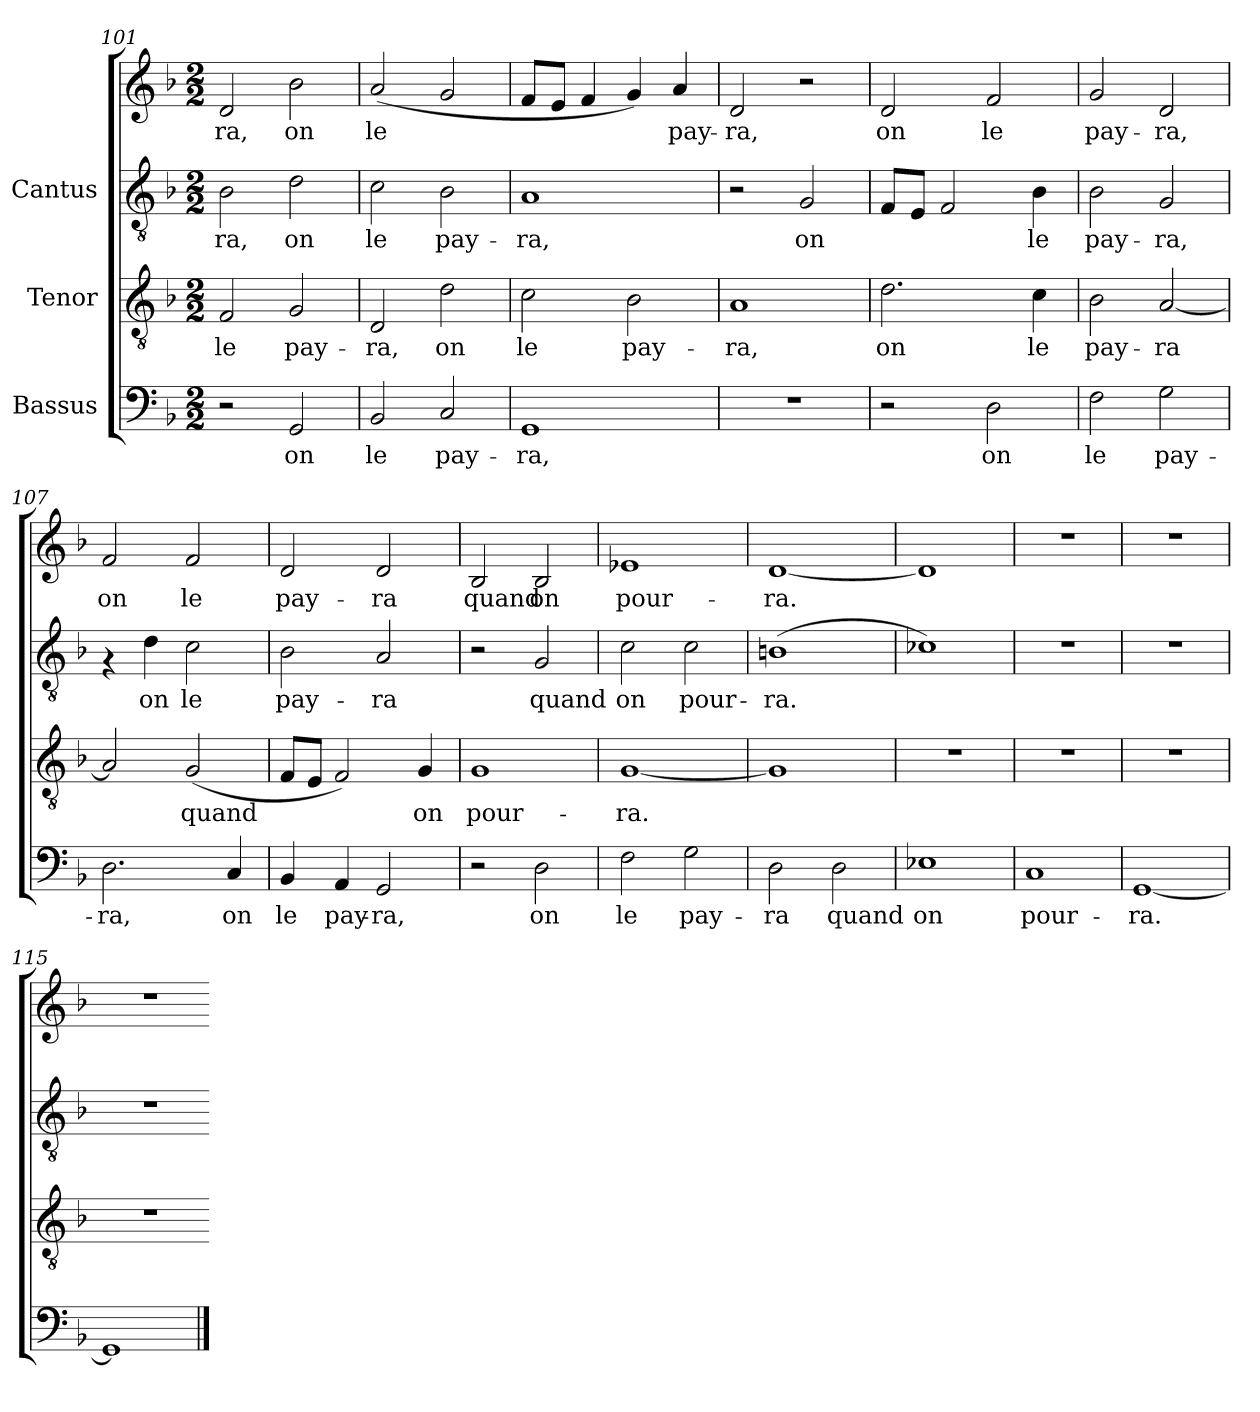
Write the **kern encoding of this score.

**kern	**text	**kern	**text	**kern	**text	**kern	**text
*part3	*part3	*part2	*part2	*part1	*part1	*part1	*part1
*staff4	*staff4	*staff3	*staff3	*staff2	*staff2	*staff1	*staff1
*I"Bassus	*	*I"Tenor	*	*I"Cantus	*	*	*
!!LO:LB:g=z
*clefF4	*	*clefGv2	*	*clefGv2	*	*clefG2	*
*k[b-]	*	*k[b-]	*	*k[b-]	*	*k[b-]	*
*F:	*	*F:	*	*F:	*	*F:	*
*M2/2	*	*M2/2	*	*M2/2	*	*M2/2	*
=101	=101	=101	=101	=101	=101	=101	=101
!	!	!	!LO:LY:b:cj	!	!LO:LY:b:cj	!	!LO:LY:b:cj
2r	.	2F/	le	2B-\	ra,	2d/	-ra,
!	!LO:LY:b:cj	!	!LO:LY:b:cj	!	!LO:LY:b:cj	!	!LO:LY:b:cj
2GG/	on	2G/	pay-	2d\	on	2b-\	on
!!LO:LB:g=z
=102	=102	=102	=102	=102	=102	=102	=102
!	!LO:LY:b:cj	!	!LO:LY:b:cj	!	!LO:LY:b:cj	!	!LO:LY:b:cj
2BB-/	le	2D/	-ra,	2c\	le	(<2a/	le
!	!LO:LY:b:cj	!	!LO:LY:b:cj	!	!LO:LY:b:cj	!	!LO:LY:b:cj
2C/	pay-	2d\	on	2B-\	pay-	2g/	.
!!LO:PB:g=z
=103	=103	=103	=103	=103	=103	=103	=103
!	!LO:LY:b:cj	!	!LO:LY:b:cj	!	!LO:LY:b:cj	!	!LO:LY:b:cj
1GG	-ra,	2c\	le	1A	-ra,	8f/L	-
!	!	!	!	!	!	!	!LO:LY:b:cj
.	.	.	.	.	.	8e/J	.
!	!	!	!	!	!	!	!LO:LY:b:cj
.	.	.	.	.	.	4f/	.
!	!	!	!LO:LY:b:cj	!	!	!	!LO:LY:b:cj
.	.	2B-\	pay-	.	.	4g/)	.
!	!	!	!	!	!	!	!LO:LY:b:cj
.	.	.	.	.	.	4a/	pay-
!!LO:LB:g=z
=104	=104	=104	=104	=104	=104	=104	=104
!	!	!	!LO:LY:b:cj	!	!	!	!LO:LY:b:cj
1r	.	1A	-ra,	2r	.	2d/	ra,
!	!	!	!	!	!LO:LY:b:cj	!	!
.	.	.	.	2G/	on	2r	.
!!LO:LB:g=z
=105	=105	=105	=105	=105	=105	=105	=105
!	!	!	!LO:LY:b:cj	!	!LO:LY:b:cj	!	!LO:LY:b:cj
2r	.	2.d\	on	8F/L	.	2d/	on
!	!	!	!	!	!LO:LY:b:cj	!	!
.	.	.	.	8E/J	.	.	.
!	!	!	!	!	!LO:LY:b:cj	!	!
.	.	.	.	2F/	.	.	.
!	!LO:LY:b:cj	!	!	!	!	!	!LO:LY:b:cj
2D\	on	.	.	.	.	2f/	le
!	!	!	!LO:LY:b:cj	!	!LO:LY:b:cj	!	!
.	.	4c\	le	4B-\	le	.	.
!!LO:LB:g=z
=106	=106	=106	=106	=106	=106	=106	=106
!	!LO:LY:b:cj	!	!LO:LY:b:cj	!	!LO:LY:b:cj	!	!LO:LY:b:cj
2F\	le	2B-\	pay-	2B-\	pay-	2g/	pay-
!	!LO:LY:b:cj	!	!LO:LY:b:cj	!	!LO:LY:b:cj	!	!LO:LY:b:cj
2G\	pay-	[<2A/	-ra	2G/	-ra,	2d/	-ra,
=107	=107	=107	=107	=107	=107	=107	=107
!	!LO:LY:b:cj	!	!LO:LY:b:cj	!	!	!	!LO:LY:b:cj
2.D\	-ra,	2A/]	.	4rF	.	2f/	on
!	!	!	!	!	!LO:LY:b:cj	!	!
.	.	.	.	4d\	on	.	.
!	!	!	!LO:LY:b:cj	!	!LO:LY:b:cj	!	!LO:LY:b:cj
.	.	(<2G/	quand	2c\	le	2f/	le
!	!LO:LY:b:cj	!	!	!	!	!	!
4C/	on	.	.	.	.	.	.
=108	=108	=108	=108	=108	=108	=108	=108
!	!LO:LY:b:cj	!	!LO:LY:b:cj	!	!LO:LY:b:cj	!	!LO:LY:b:cj
4BB-/	le	8F/L	.	2B-\	pay-	2d/	pay-
!	!	!	!LO:LY:b:cj	!	!	!	!
.	.	8E/J	.	.	.	.	.
!	!LO:LY:b:cj	!	!LO:LY:b:cj	!	!	!	!
4AA/	pay-	2F/)	.	.	.	.	.
!	!LO:LY:b:cj	!	!	!	!LO:LY:b:cj	!	!LO:LY:b:cj
2GG/	-ra,	.	.	2A/	-ra	2d/	-ra
!	!	!	!LO:LY:b:cj	!	!	!	!
.	.	4G/	on	.	.	.	.
=109	=109	=109	=109	=109	=109	=109	=109
!	!	!	!LO:LY:b:cj	!	!	!	!LO:LY:b:cj
2r	.	1G	pour-	2r	.	2B-/	quand
!	!LO:LY:b:cj	!	!	!	!LO:LY:b:cj	!	!LO:LY:b:cj
2D\	on	.	.	2G/	quand	2B-/	on
=110	=110	=110	=110	=110	=110	=110	=110
!	!LO:LY:b:cj	!	!LO:LY:b:cj	!	!LO:LY:b:cj	!	!LO:LY:b:cj
2F\	le	[<1G	-ra.	2c\	-on	1e-X	pour-
!	!LO:LY:b:cj	!	!	!	!LO:LY:b:cj	!	!
2G\	pay-	.	.	2c\	pour-	.	.
=111	=111	=111	=111	=111	=111	=111	=111
!	!LO:LY:b:cj	!	!	!	!LO:LY:b:cj	!	!LO:LY:b:cj
2D\	-ra	1G]	.	[>1Bn	ra.	[<1d	-ra.
!	!LO:LY:b:cj	!	!	!	!	!	!
2D\	quand	.	.	.	.	.	.
!!LO:PB:g=z
=112	=112	=112	=112	=112	=112	=112	=112
!	!LO:LY:b:cj	!	!	!	!	!	!
1E-X	on	1r	.	1c-X]	.	1d]	.
=113	=113	=113	=113	=113	=113	=113	=113
!	!LO:LY:b:cj	!	!	!	!	!	!
1C	pour-	1r	.	1r	.	1r	.
=114	=114	=114	=114	=114	=114	=114	=114
!	!LO:LY:b:cj	!	!	!	!	!	!
[<1GG	-ra.	1r	.	1r	.	1r	.
=115	=115	=115	=115	=115	=115	=115	=115
1GG]	.	1r	.	1r	.	1r	.
==	==	=	==	==	==	==	==
*-	*-	*-	*-	*-	*-	*-	*-
